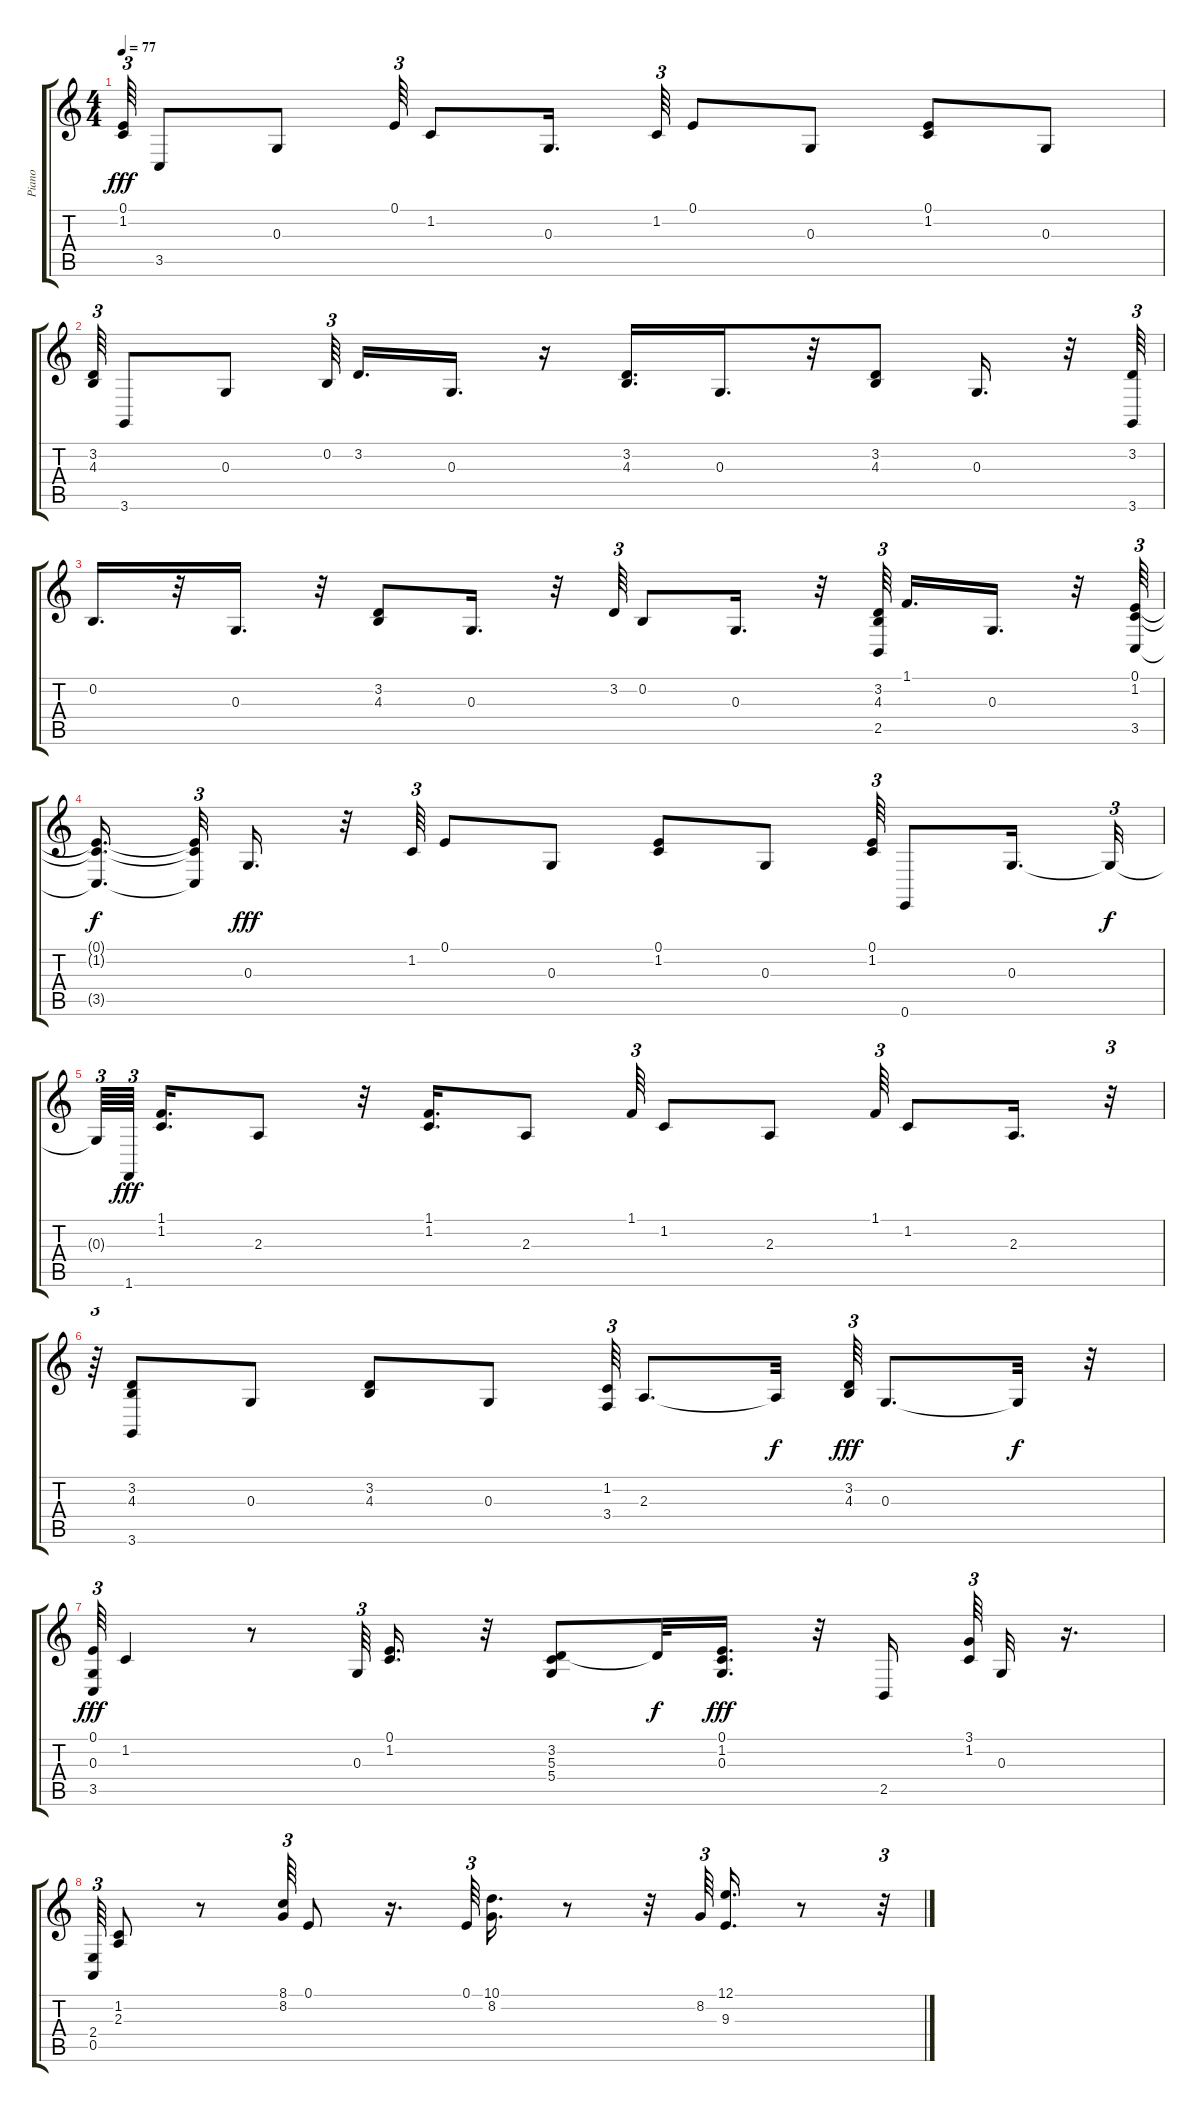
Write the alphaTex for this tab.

\track ("Piano" "Piano") {instrument brightacousticpiano}
\staff {score tabs}
\tuning (E4 B3 G3 D3 A2 E2) {hide}
\ts (4 4)
\tempo 77
\clef g2
\ks c
(0.1 1.2).64{tu (3 2) dy fff} 3.5.8 0.3.8 0.1.64{tu (3 2)} 1.2.8 0.3.16{d} 1.2.64{tu (3 2)} 0.1.8 0.3.8 (0.1 1.2).8 0.3.8 |
(3.2 4.3).64{tu (3 2)} 3.6.8 0.3.8 0.2.64{tu (3 2) beam splitsecondary} 3.2.16{d} 0.3.16{d} r.16 (3.2 4.3).16{d} 0.3.16{d} r.32 (3.2 4.3).8 0.3.16{d} r.32 (3.2 3.6).64{tu (3 2)} |
0.2.16{d} r.32 0.3.16{d} r.32 (3.2 4.3).8 0.3.16{d} r.32 3.2.64{tu (3 2)} 0.2.8 0.3.16{d} r.32 (3.2 4.3 2.5).64{tu (3 2) beam splitsecondary} 1.1.16{d} 0.3.16{d} r.32 (0.1 1.2 3.5).64{tu (3 2)} |
(0.1{t} 1.2{t} 3.5{t}).16{d dy f beam splitsecondary} (0.1{t} 1.2{t} 3.5{t}).32{tu (3 2)} 0.3.16{d dy fff} r.32 1.2.64{tu (3 2)} 0.1.8 0.3.8 (0.1 1.2).8 0.3.8 (0.1 1.2).64{tu (3 2)} 0.6.8 0.3.16{d} 0.3{t}.32{tu (3 2) dy f} |
0.3{t}.64{tu (3 2)} 1.6.64{tu (3 2) dy fff beam splitsecondary} (1.1 1.2).16{d} 2.3.8 r.32 (1.1 1.2).16{d} 2.3.8 1.1.64{tu (3 2)} 1.2.8 2.3.8 1.1.64{tu (3 2)} 1.2.8 2.3.16{d} r.32{tu (3 2)} |
r.64{tu (3 2)} (3.2 4.3 3.6).8 0.3.8 (3.2 4.3).8 0.3.8 (1.2 3.4).64{tu (3 2)} 2.3.8{d} 2.3{t}.32{dy f} (3.2 4.3).64{tu (3 2) dy fff} 0.3.8{d} 0.3{t}.32{dy f} r.32 |
(0.1 0.3 3.5).64{tu (3 2) dy fff} 1.2.4 r.8 0.3.64{tu (3 2)} (0.1 1.2).16{d} r.32 (3.2 5.3 5.4).8 3.2{t}.32{dy f} (0.1 1.2 0.3).16{d dy fff} r.32 2.5.16{beam splitsecondary} (3.1 1.2).64{tu (3 2)} 0.3.32 r.16{d} |
(2.4 0.5).64{tu (3 2)} (1.2 2.3).8 r.8 (8.1 8.2).64{tu (3 2)} 0.1.8 r.16{d} 0.1.64{tu (3 2)} (10.1 8.2).16{d} r.8 r.32 8.2.64{tu (3 2)} (12.1 9.3).16{d} r.8 r.32{tu (3 2)}
